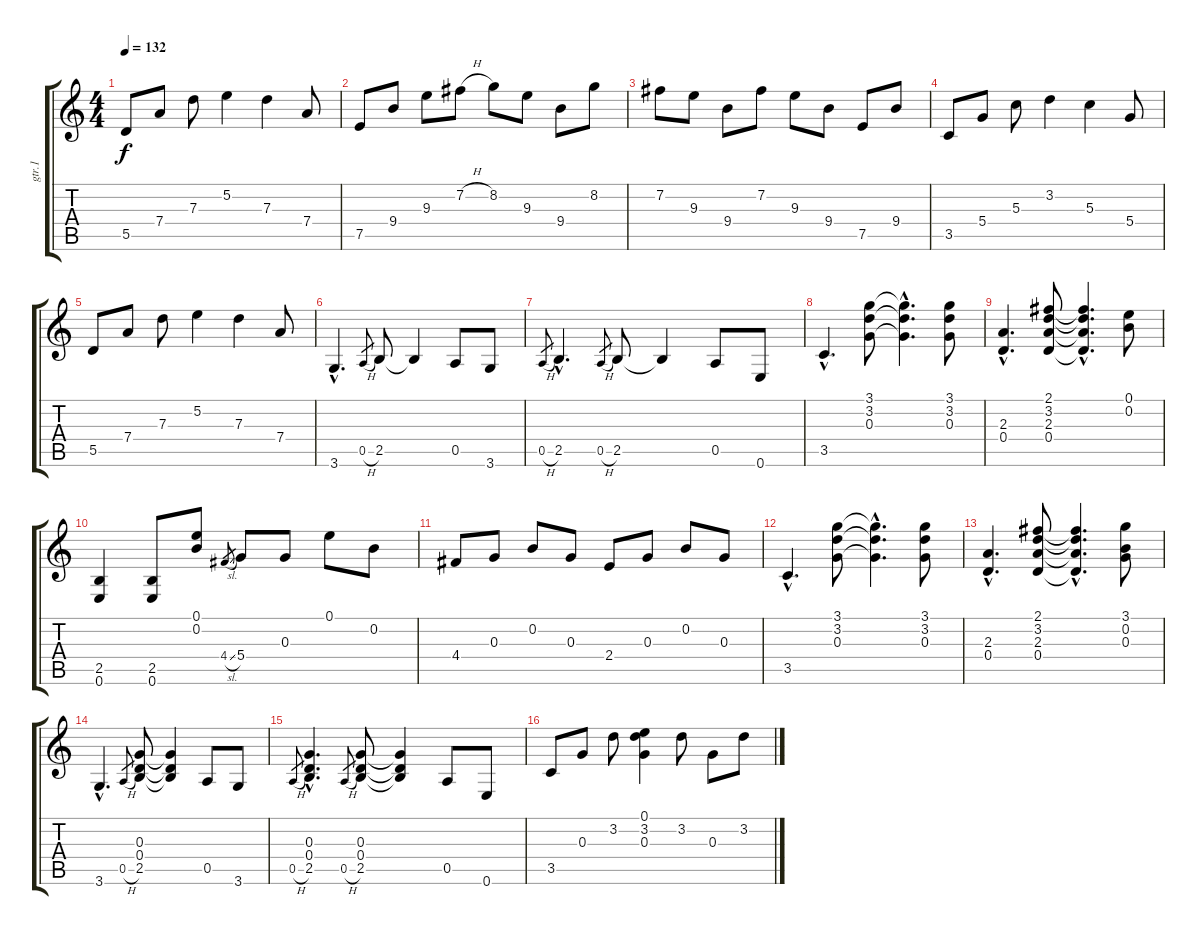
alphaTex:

\track ("gtr.1" "gtr.1") {instrument electricguitarclean}
\staff {score tabs}
\tuning (E4 B3 G3 D3 A2 E2) {hide}
\ts (4 4)
\tempo 132
\clef g2
\ks c
5.5.8{dy f} 7.4.8 7.3.8 5.2.4 7.3.4 7.4.8 |
7.5.8 9.4.8 9.3.8 7.2{h}.8 8.2.8 9.3.8 9.4.8 8.2.8 |
7.2.8 9.3.8 9.4.8 7.2.8 9.3.8 9.4.8 7.5.8 9.4.8 |
3.5.8 5.4.8 5.3.8 3.2.4 5.3.4 5.4.8 |
5.5.8 7.4.8 7.3.8 5.2.4 7.3.4 7.4.8 |
3.6{hac}.4{d} 0.5{h}.8{gr} 2.5.8 2.5{t}.4 0.5.8 3.6.8 |
0.5{h}.8{gr} 2.5{hac}.4{d} 0.5{h}.8{gr} 2.5.8 2.5{t}.4 0.5.8 0.6.8 |
3.5{hac}.4{d} (3.1 3.2 0.3).8 (3.1{hac t} 3.2{hac t} 0.3{hac t}).4{d} (3.1 3.2 0.3).8 |
(2.3{hac} 0.4{hac}).4{d} (2.1 3.2 2.3 0.4).8 (2.1{hac t} 3.2{hac t} 2.3{hac t} 0.4{hac t}).4{d} (0.1 0.2).8 |
(2.5 0.6).4 (2.5 0.6).8 (0.1 0.2).8 4.4{sl}.8{gr} 5.4.8 0.3.8 0.1.8 0.2.8 |
4.4.8 0.3.8 0.2.8 0.3.8 2.4.8 0.3.8 0.2.8 0.3.8 |
3.5{hac}.4{d} (3.1 3.2 0.3).8 (3.1{hac t} 3.2{hac t} 0.3{hac t}).4{d} (3.1 3.2 0.3).8 |
(2.3{hac} 0.4{hac}).4{d} (2.1 3.2 2.3 0.4).8 (2.1{hac t} 3.2{hac t} 2.3{hac t} 0.4{hac t}).4{d} (3.1 0.2 0.3).8 |
3.6{hac}.4{d} 0.5{h}.8{gr} (0.3 0.4 2.5).8 (0.3{t} 0.4{t} 2.5{t}).4 0.5.8 3.6.8 |
0.5{h}.8{gr} (0.3{hac} 0.4{hac} 2.5{hac}).4{d} 0.5{h}.8{gr} (0.3 0.4 2.5).8 (0.3{t} 0.4{t} 2.5{t}).4 0.5.8 0.6.8 |
3.5.8 0.3.8 3.2.8 (0.1 3.2 0.3).4 3.2.8 0.3.8 3.2.8
